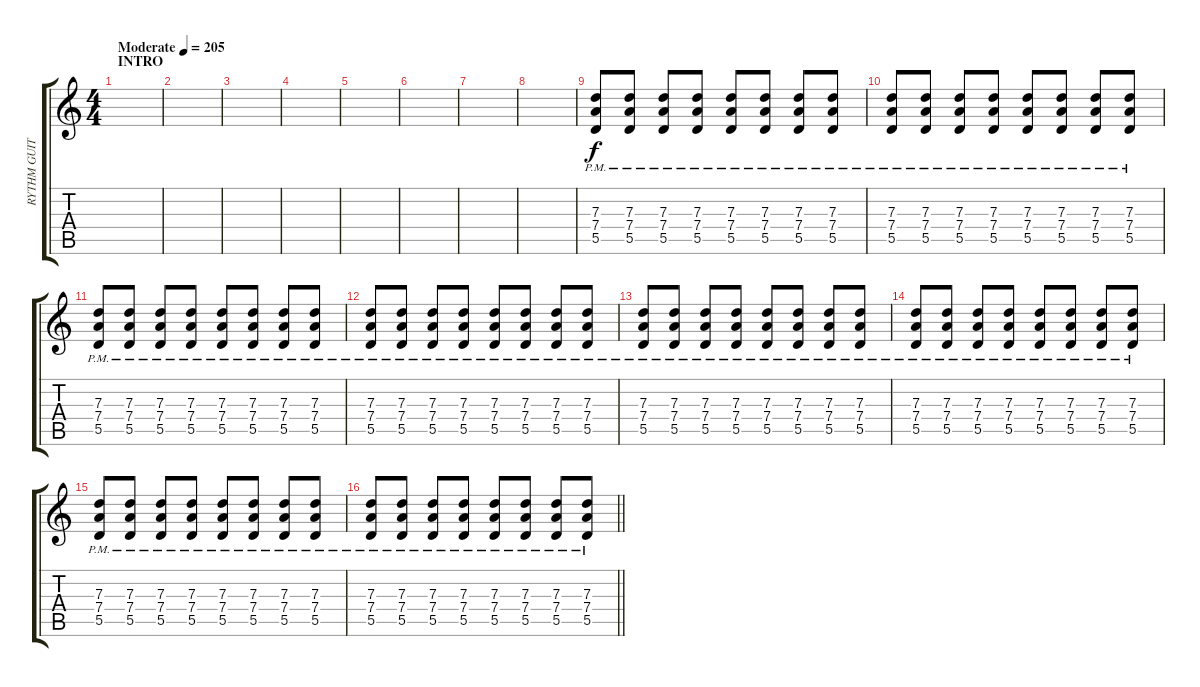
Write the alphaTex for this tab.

\track ("RYTHM GUITAR" "RYTHM GUIT") {instrument distortionguitar}
\staff {score tabs}
\tuning (E4 B3 G3 D3 A2 E2) {hide}
\ts (4 4)
\section ("" "INTRO")
\tempo (205 "Moderate")
\clef g2
\ks c
|
|
|
|
|
|
|
|
(7.3{pm} 7.4{pm} 5.5{pm}).8 (7.3{pm} 7.4{pm} 5.5{pm}).8 (7.3{pm} 7.4{pm} 5.5{pm}).8 (7.3{pm} 7.4{pm} 5.5{pm}).8 (7.3{pm} 7.4{pm} 5.5{pm}).8 (7.3{pm} 7.4{pm} 5.5{pm}).8 (7.3{pm} 7.4{pm} 5.5{pm}).8 (7.3{pm} 7.4{pm} 5.5{pm}).8 |
(7.3{pm} 7.4{pm} 5.5{pm}).8 (7.3{pm} 7.4{pm} 5.5{pm}).8 (7.3{pm} 7.4{pm} 5.5{pm}).8 (7.3{pm} 7.4{pm} 5.5{pm}).8 (7.3{pm} 7.4{pm} 5.5{pm}).8 (7.3{pm} 7.4{pm} 5.5{pm}).8 (7.3{pm} 7.4{pm} 5.5{pm}).8 (7.3{pm} 7.4{pm} 5.5{pm}).8 |
(7.3{pm} 7.4{pm} 5.5{pm}).8 (7.3{pm} 7.4{pm} 5.5{pm}).8 (7.3{pm} 7.4{pm} 5.5{pm}).8 (7.3{pm} 7.4{pm} 5.5{pm}).8 (7.3{pm} 7.4{pm} 5.5{pm}).8 (7.3{pm} 7.4{pm} 5.5{pm}).8 (7.3{pm} 7.4{pm} 5.5{pm}).8 (7.3{pm} 7.4{pm} 5.5{pm}).8 |
(7.3{pm} 7.4{pm} 5.5{pm}).8 (7.3{pm} 7.4{pm} 5.5{pm}).8 (7.3{pm} 7.4{pm} 5.5{pm}).8 (7.3{pm} 7.4{pm} 5.5{pm}).8 (7.3{pm} 7.4{pm} 5.5{pm}).8 (7.3{pm} 7.4{pm} 5.5{pm}).8 (7.3{pm} 7.4{pm} 5.5{pm}).8 (7.3{pm} 7.4{pm} 5.5{pm}).8 |
(7.3{pm} 7.4{pm} 5.5{pm}).8 (7.3{pm} 7.4{pm} 5.5{pm}).8 (7.3{pm} 7.4{pm} 5.5{pm}).8 (7.3{pm} 7.4{pm} 5.5{pm}).8 (7.3{pm} 7.4{pm} 5.5{pm}).8 (7.3{pm} 7.4{pm} 5.5{pm}).8 (7.3{pm} 7.4{pm} 5.5{pm}).8 (7.3{pm} 7.4{pm} 5.5{pm}).8 |
(7.3{pm} 7.4{pm} 5.5{pm}).8 (7.3{pm} 7.4{pm} 5.5{pm}).8 (7.3{pm} 7.4{pm} 5.5{pm}).8 (7.3{pm} 7.4{pm} 5.5{pm}).8 (7.3{pm} 7.4{pm} 5.5{pm}).8 (7.3{pm} 7.4{pm} 5.5{pm}).8 (7.3{pm} 7.4{pm} 5.5{pm}).8 (7.3{pm} 7.4{pm} 5.5{pm}).8 |
(7.3{pm} 7.4{pm} 5.5{pm}).8 (7.3{pm} 7.4{pm} 5.5{pm}).8 (7.3{pm} 7.4{pm} 5.5{pm}).8 (7.3{pm} 7.4{pm} 5.5{pm}).8 (7.3{pm} 7.4{pm} 5.5{pm}).8 (7.3{pm} 7.4{pm} 5.5{pm}).8 (7.3{pm} 7.4{pm} 5.5{pm}).8 (7.3{pm} 7.4{pm} 5.5{pm}).8 |
\barLineRight lightlight
(7.3{pm} 7.4{pm} 5.5{pm}).8 (7.3{pm} 7.4{pm} 5.5{pm}).8 (7.3{pm} 7.4{pm} 5.5{pm}).8 (7.3{pm} 7.4{pm} 5.5{pm}).8 (7.3{pm} 7.4{pm} 5.5{pm}).8 (7.3{pm} 7.4{pm} 5.5{pm}).8 (7.3{pm} 7.4{pm} 5.5{pm}).8 (7.3{pm} 7.4{pm} 5.5{pm}).8
